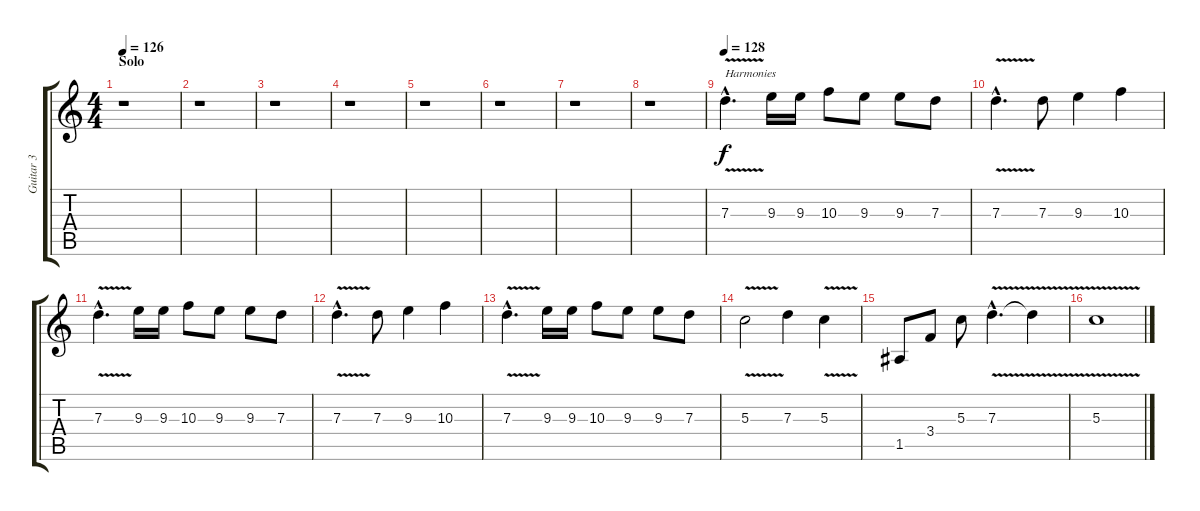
\track ("Guitar 3" "Guitar 3") {instrument distortionguitar}
\staff {score tabs}
\tuning (E4 B3 G3 D3 A2 E2) {hide}
\ts (4 4)
\section ("" "Solo")
\tempo 126
\clef g2
\ks c
r.1{dy f} |
r.1 |
r.1 |
r.1 |
r.1 |
r.1 |
r.1 |
r.1 |
\tempo 128
7.3{v hac}.4{d txt "Harmonies"} 9.3.16 9.3.16 10.3.8 9.3.8 9.3.8 7.3.8 |
7.3{v hac}.4{d} 7.3.8 9.3.4 10.3.4 |
7.3{v hac}.4{d} 9.3.16 9.3.16 10.3.8 9.3.8 9.3.8 7.3.8 |
7.3{v hac}.4{d} 7.3.8 9.3.4 10.3.4 |
7.3{v hac}.4{d} 9.3.16 9.3.16 10.3.8 9.3.8 9.3.8 7.3.8 |
5.3{v}.2 7.3.4 5.3{v}.4 |
1.5.8 3.4.8 5.3.8 7.3{v hac}.4{d} 7.3{t}.4 |
5.3{v}.1
